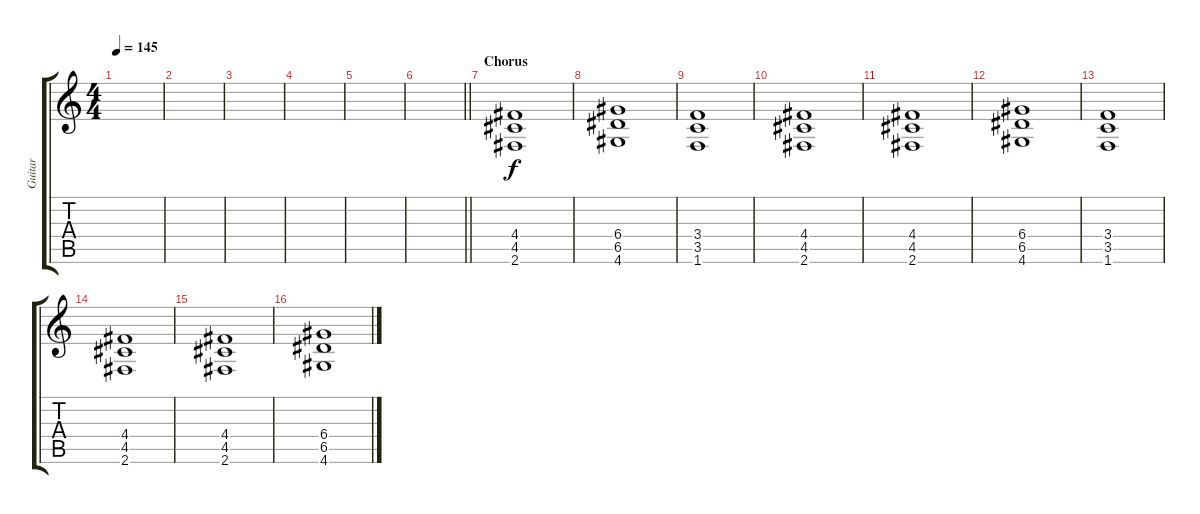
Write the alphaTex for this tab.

\track ("Guitar" "Guitar") {instrument distortionguitar}
\staff {score tabs}
\tuning (E4 B3 G3 D3 A2 E2) {hide}
\ts (4 4)
\tempo 145
\clef g2
\ks c
|
|
|
|
|
\barLineRight lightlight
|
\section ("" "Chorus")
(4.4 4.5 2.6).1 |
(6.4 6.5 4.6).1 |
(3.4 3.5 1.6).1 |
(4.4 4.5 2.6).1 |
(4.4 4.5 2.6).1 |
(6.4 6.5 4.6).1 |
(3.4 3.5 1.6).1 |
(4.4 4.5 2.6).1 |
(4.4 4.5 2.6).1 |
(6.4 6.5 4.6).1
